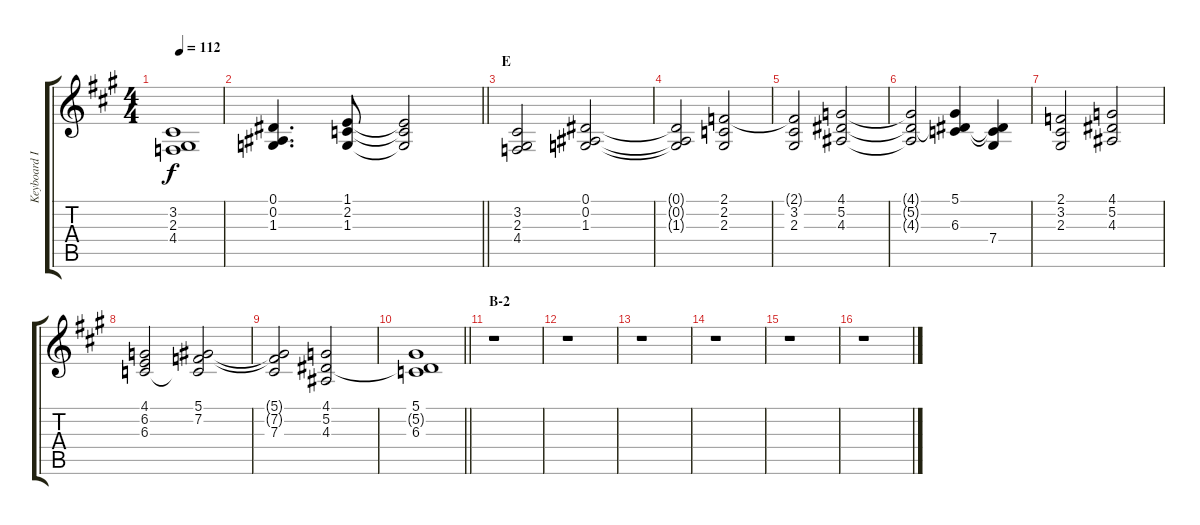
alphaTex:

\track ("Keyboard III" "Keyboard I") {instrument pad2warm}
\staff {score tabs}
\tuning (Eb4 Bb3 Gb3 Db3 Ab2 Eb2) {hide}
\ts (4 4)
\tempo 112
\clef g2
\ks a
(3.2 2.3 4.4).1{dy f} |
\barLineRight lightlight
(0.1 0.2 1.3).4{d} (1.1 2.2 1.3).8 (1.1{t} 2.2{t} 1.3{t}).2 |
\section ("" "E")
(3.2 2.3 4.4).2 (0.1 0.2 1.3).2 |
(0.1{t} 0.2{t} 1.3{t}).2 (2.1 2.2 2.3).2 |
(2.1{t} 3.2 2.3).2 (4.1 5.2 4.3).2 |
(4.1{t} 5.2{t} 4.3{t}).2 (5.1 5.2{t} 6.3).4 (5.2{t} 6.3{t} 7.4).4 |
(2.1 3.2 2.3).2 (4.1 5.2 4.3).2 |
(4.1 6.2 6.3).2 (5.1 7.2 6.3{t}).2 |
(5.1{t} 7.2{t} 7.3).2 (4.1 5.2 4.3).2 |
\barLineRight lightlight
(5.1 5.2{t} 6.3).1 |
\section ("" "B-2")
r.1 |
r.1 |
r.1 |
r.1 |
r.1 |
r.1
